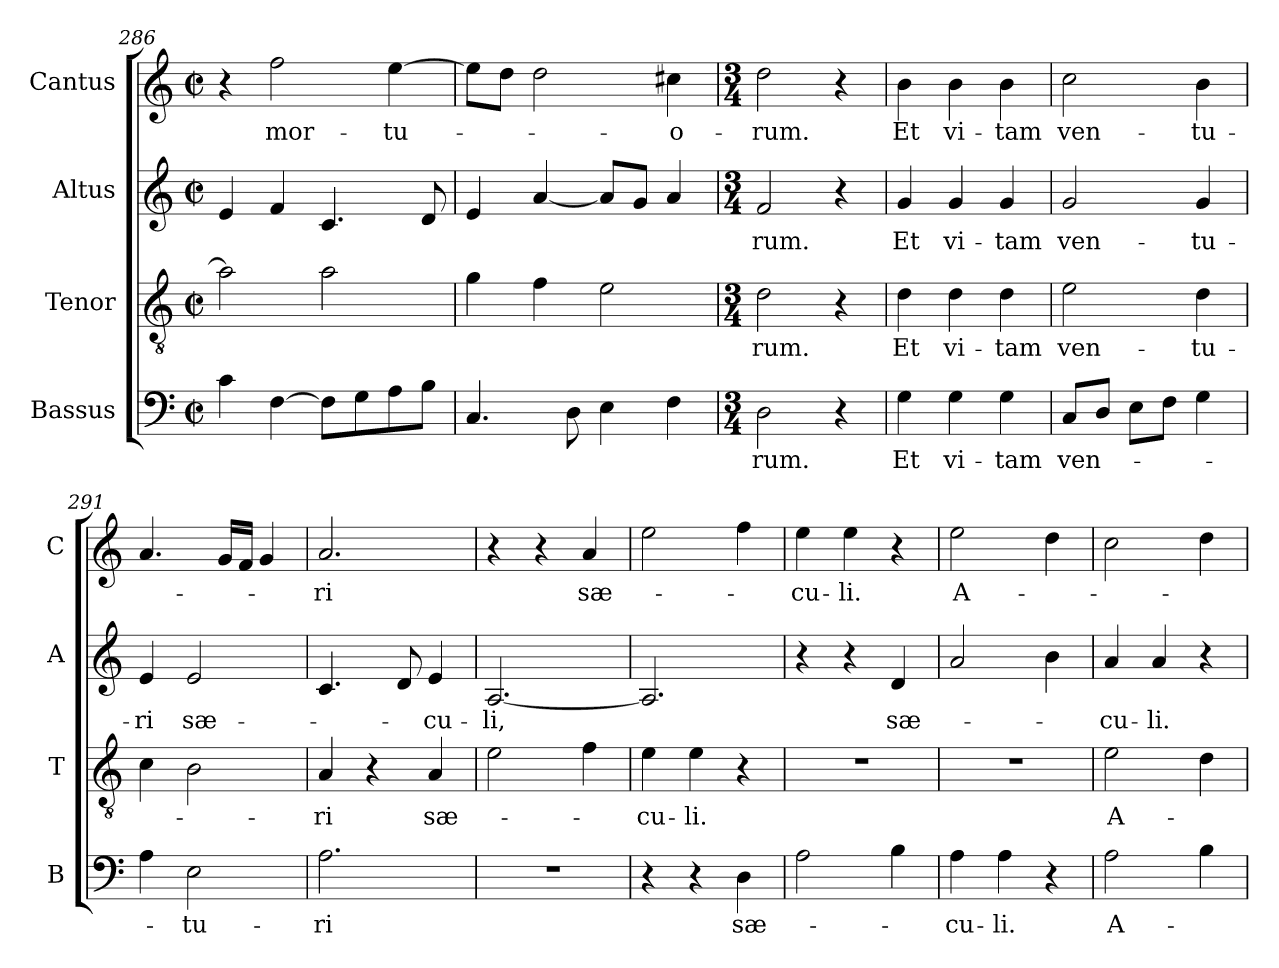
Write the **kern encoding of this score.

**kern	**text	**kern	**text	**kern	**text	**kern	**text
*part4	*part4	*part3	*part3	*part2	*part2	*part1	*part1
*staff4	*staff4	*staff3	*staff3	*staff2	*staff2	*staff1	*staff1
*I"Bassus	*	*I"Tenor	*	*I"Altus	*	*I"Cantus	*
*I'B	*	*I'T	*	*I'A	*	*I'C	*
*clefF4	*	*clefGv2	*	*clefG2	*	*clefG2	*
*k[]	*	*k[]	*	*k[]	*	*k[]	*
*C:	*	*C:	*	*C:	*	*C:	*
*M2/2	*	*M2/2	*	*M2/2	*	*M2/2	*
*met(c|)	*	*met(c|)	*	*met(c|)	*	*met(c|)	*
=286	=286	=286	=286	=286	=286	=286	=286
4c\	.	2a\]	.	4e/	.	4r	.
!	!	!	!	!	!	!	!LO:LY:b
[4F\	.	.	.	4f/	.	2ff\	mor-
8F\L]	.	2a\	.	4.c/	.	.	.
8G\	.	.	.	.	.	.	.
!	!	!	!	!	!	!	!LO:LY:b
8A\	.	.	.	.	.	[4ee\	-tu-
8B\J	.	.	.	8d/	.	.	.
=287	=287	=287	=287	=287	=287	=287	=287
4.C/	.	4g\	.	4e/	.	8ee\L]	.
.	.	.	.	.	.	8dd\J	.
.	.	4f\	.	[4a/	.	2dd\	.
8D\	.	.	.	.	.	.	.
4E\	.	2e\	.	8a/L]	.	.	.
.	.	.	.	8g/J	.	.	.
!	!	!	!	!	!	!	!LO:LY:b
4F\	.	.	.	4a/	.	4cc#X\	-o-
!!LO:PB:g=z
=288	=288	=288	=288	=288	=288	=288	=288
*M3/4	*	*M3/4	*	*M3/4	*	*M3/4	*
!	!LO:LY:b	!	!	!	!	!	!
!	!	!	!LO:LY:b	!	!	!	!
!	!	!	!	!	!LO:LY:b	!	!
!	!	!	!	!	!	!	!LO:LY:b
2D\	-rum.	2d\	-rum.	2f/	-rum.	2dd\	-rum.
4r	.	4r	.	4r	.	4r	.
=289	=289	=289	=289	=289	=289	=289	=289
!	!LO:LY:b	!	!	!	!	!	!
!	!	!	!LO:LY:b	!	!	!	!
!	!	!	!	!	!LO:LY:b	!	!
!	!	!	!	!	!	!	!LO:LY:b
4G\	Et	4d\	Et	4g/	Et	4b\	Et
!	!LO:LY:b	!	!	!	!	!	!
!	!	!	!LO:LY:b	!	!	!	!
!	!	!	!	!	!LO:LY:b	!	!
!	!	!	!	!	!	!	!LO:LY:b
4G\	vi-	4d\	vi-	4g/	vi-	4b\	vi-
!	!LO:LY:b	!	!	!	!	!	!
!	!	!	!LO:LY:b	!	!	!	!
!	!	!	!	!	!LO:LY:b	!	!
!	!	!	!	!	!	!	!LO:LY:b
4G\	-tam	4d\	-tam	4g/	-tam	4b\	-tam
=290	=290	=290	=290	=290	=290	=290	=290
!	!LO:LY:b	!	!	!	!	!	!
!	!	!	!LO:LY:b	!	!	!	!
!	!	!	!	!	!LO:LY:b	!	!
!	!	!	!	!	!	!	!LO:LY:b
8C/L	ven-	2e\	ven-	2g/	ven-	2cc\	ven-
8D/J	.	.	.	.	.	.	.
8E\L	.	.	.	.	.	.	.
8F\J	.	.	.	.	.	.	.
!	!	!	!LO:LY:b	!	!	!	!
!	!	!	!	!	!LO:LY:b	!	!
!	!	!	!	!	!	!	!LO:LY:b
4G\	.	4d\	-tu-	4g/	-tu-	4b\	-tu-
=291	=291	=291	=291	=291	=291	=291	=291
!	!	!	!	!	!LO:LY:b	!	!
4A\	.	4c\	.	4e/	-ri	4.a/	.
!	!LO:LY:b	!	!	!	!	!	!
!	!	!	!	!	!LO:LY:b	!	!
2E\	-tu-	2B\	.	2e/	sæ-	.	.
.	.	.	.	.	.	16g/LL	.
.	.	.	.	.	.	16f/JJ	.
.	.	.	.	.	.	4g/	.
=292	=292	=292	=292	=292	=292	=292	=292
!	!LO:LY:b	!	!	!	!	!	!
!	!	!	!LO:LY:b	!	!	!	!
!	!	!	!	!	!	!	!LO:LY:b
2.A\	-ri	4A/	-ri	4.c/	.	2.a/	-ri
.	.	4r	.	.	.	.	.
.	.	.	.	8d/	.	.	.
!	!	!	!LO:LY:b	!	!	!	!
!	!	!	!	!	!LO:LY:b	!	!
.	.	4A/	sæ-	4e/	-cu-	.	.
=293	=293	=293	=293	=293	=293	=293	=293
!	!	!	!	!	!LO:LY:b	!	!
2.r	.	2e\	.	[2.A/	-li,	4r	.
.	.	.	.	.	.	4r	.
!	!	!	!	!	!	!	!LO:LY:b
.	.	4f\	.	.	.	4a/	sæ-
=294	=294	=294	=294	=294	=294	=294	=294
!	!	!	!LO:LY:b	!	!	!	!
4r	.	4e\	-cu-	2.A/]	.	2ee\	.
!	!	!	!LO:LY:b	!	!	!	!
4r	.	4e\	-li.	.	.	.	.
!	!LO:LY:b	!	!	!	!	!	!
4D\	sæ-	4r	.	.	.	4ff\	.
!!LO:LB:g=z
=295	=295	=295	=295	=295	=295	=295	=295
!	!	!	!	!	!	!	!LO:LY:b
2A\	.	2.r	.	4r	.	4ee\	-cu-
!	!	!	!	!	!	!	!LO:LY:b
.	.	.	.	4r	.	4ee\	-li.
!	!	!	!	!	!LO:LY:b	!	!
4B\	.	.	.	4d/	sæ-	4r	.
=296	=296	=296	=296	=296	=296	=296	=296
!	!LO:LY:b	!	!	!	!	!	!
!	!	!	!	!	!	!	!LO:LY:b
4A\	-cu-	2.r	.	2a/	.	2ee\	A-
!	!LO:LY:b	!	!	!	!	!	!
4A\	-li.	.	.	.	.	.	.
4r	.	.	.	4b\	.	4dd\	.
=297	=297	=297	=297	=297	=297	=297	=297
!	!LO:LY:b	!	!	!	!	!	!
!	!	!	!LO:LY:b	!	!	!	!
!	!	!	!	!	!LO:LY:b	!	!
2A\	A-	2e\	A-	4a/	-cu-	2cc\	.
!	!	!	!	!	!LO:LY:b	!	!
.	.	.	.	4a/	-li.	.	.
4B\	.	4d\	.	4r	.	4dd\	.
=	=	=	=	=	=	=	=
*-	*-	*-	*-	*-	*-	*-	*-
